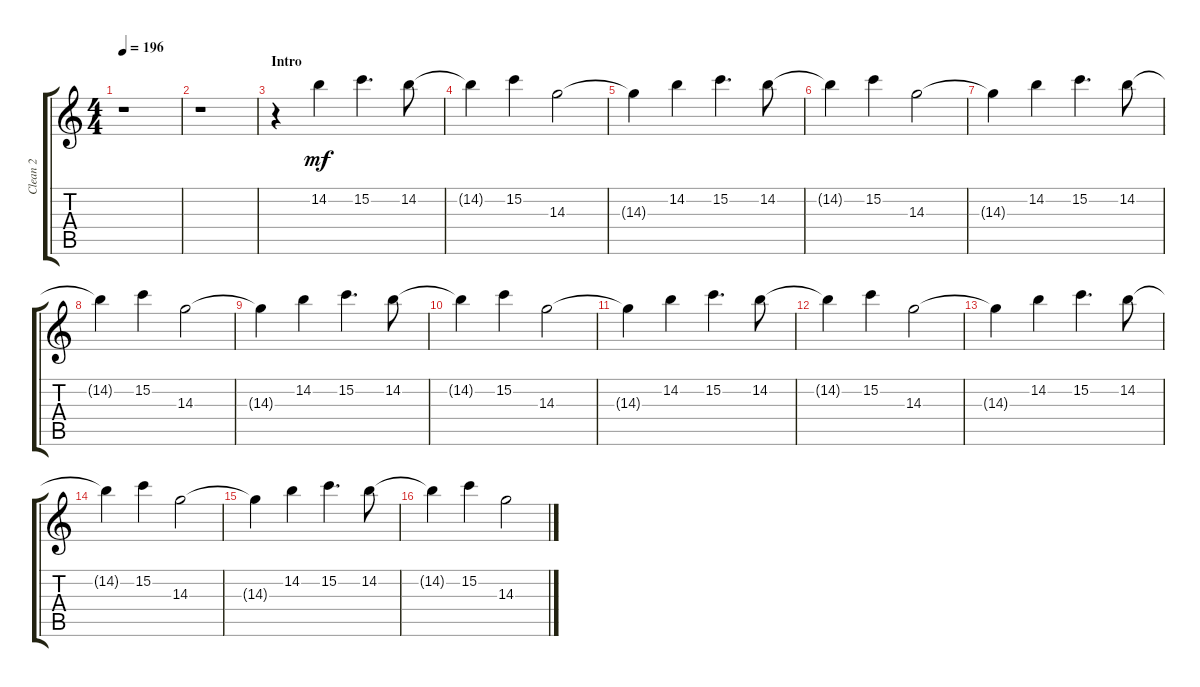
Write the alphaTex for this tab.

\track ("Clean 2" "Clean 2") {instrument electricguitarclean}
\staff {score tabs}
\tuning (D4 A3 F3 C3 G2 C2) {hide}
\ts (4 4)
\tempo 196
\clef g2
\ks aminor
r.1{dy mf instrument electricguitarclean} |
r.1 |
\section ("" "Intro")
r.4 14.2.4 15.2.4{d} 14.2.8 |
14.2{t}.4 15.2.4 14.3.2 |
14.3{t}.4 14.2.4 15.2.4{d} 14.2.8 |
14.2{t}.4 15.2.4 14.3.2 |
14.3{t}.4 14.2.4 15.2.4{d} 14.2.8 |
14.2{t}.4 15.2.4 14.3.2 |
14.3{t}.4 14.2.4 15.2.4{d} 14.2.8 |
14.2{t}.4 15.2.4 14.3.2 |
14.3{t}.4 14.2.4 15.2.4{d} 14.2.8 |
14.2{t}.4 15.2.4 14.3.2 |
14.3{t}.4 14.2.4 15.2.4{d} 14.2.8 |
14.2{t}.4 15.2.4 14.3.2 |
14.3{t}.4 14.2.4 15.2.4{d} 14.2.8 |
14.2{t}.4 15.2.4 14.3.2
